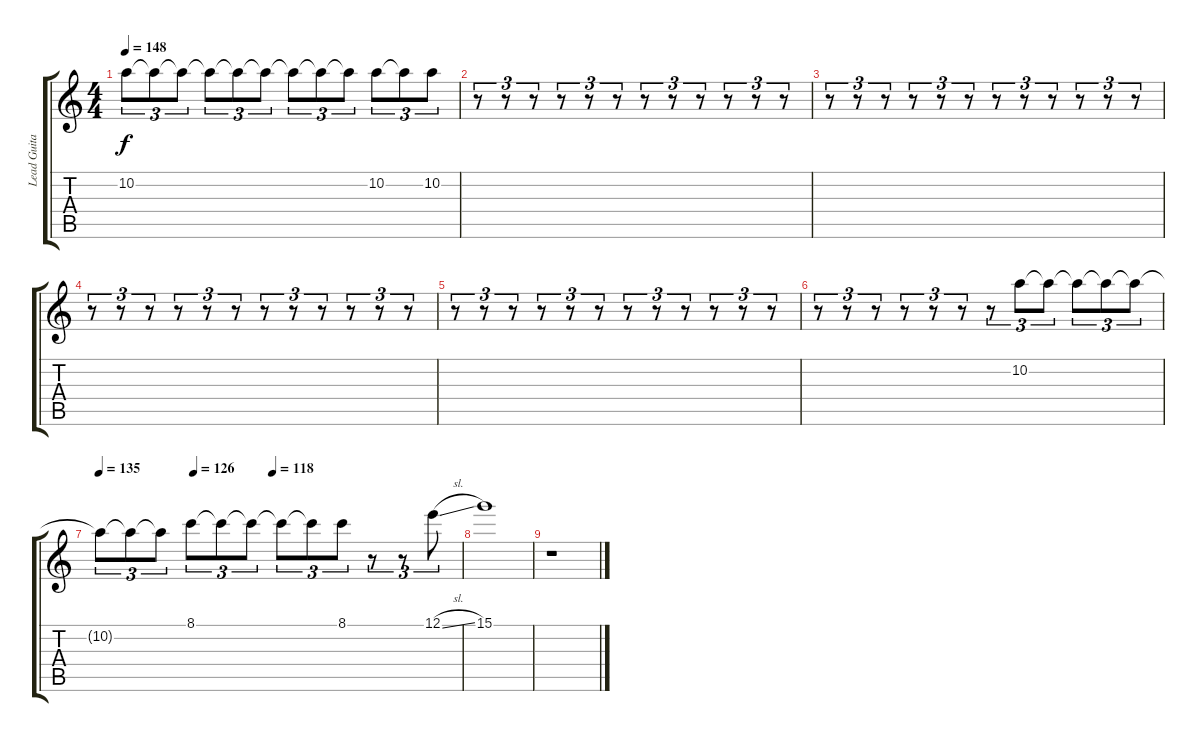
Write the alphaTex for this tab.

\track ("Lead Guitar" "Lead Guita") {instrument overdrivenguitar}
\staff {score tabs}
\tuning (E4 B3 G3 D3 A2 E2) {hide}
\ts (4 4)
\tempo 148
\clef g2
\ks c
10.2.8{tu (3 2) dy f} 10.2{t}.8{tu (3 2)} 10.2{t}.8{tu (3 2)} 10.2{t}.8{tu (3 2)} 10.2{t}.8{tu (3 2)} 10.2{t}.8{tu (3 2)} 10.2{t}.8{tu (3 2)} 10.2{t}.8{tu (3 2)} 10.2{t}.8{tu (3 2)} 10.2.8{tu (3 2)} 10.2{t}.8{tu (3 2)} 10.2.8{tu (3 2)} |
r.8{tu (3 2)} r.8{tu (3 2)} r.8{tu (3 2)} r.8{tu (3 2)} r.8{tu (3 2)} r.8{tu (3 2)} r.8{tu (3 2)} r.8{tu (3 2)} r.8{tu (3 2)} r.8{tu (3 2)} r.8{tu (3 2)} r.8{tu (3 2)} |
r.8{tu (3 2)} r.8{tu (3 2)} r.8{tu (3 2)} r.8{tu (3 2)} r.8{tu (3 2)} r.8{tu (3 2)} r.8{tu (3 2)} r.8{tu (3 2)} r.8{tu (3 2)} r.8{tu (3 2)} r.8{tu (3 2)} r.8{tu (3 2)} |
r.8{tu (3 2)} r.8{tu (3 2)} r.8{tu (3 2)} r.8{tu (3 2)} r.8{tu (3 2)} r.8{tu (3 2)} r.8{tu (3 2)} r.8{tu (3 2)} r.8{tu (3 2)} r.8{tu (3 2)} r.8{tu (3 2)} r.8{tu (3 2)} |
r.8{tu (3 2)} r.8{tu (3 2)} r.8{tu (3 2)} r.8{tu (3 2)} r.8{tu (3 2)} r.8{tu (3 2)} r.8{tu (3 2)} r.8{tu (3 2)} r.8{tu (3 2)} r.8{tu (3 2)} r.8{tu (3 2)} r.8{tu (3 2)} |
r.8{tu (3 2)} r.8{tu (3 2)} r.8{tu (3 2)} r.8{tu (3 2)} r.8{tu (3 2)} r.8{tu (3 2)} r.8{tu (3 2)} 10.2.8{tu (3 2)} 10.2{t}.8{tu (3 2)} 10.2{t}.8{tu (3 2)} 10.2{t}.8{tu (3 2)} 10.2{t}.8{tu (3 2)} |
\tempo 135
\tempo (126 0.2604166666666667)
\tempo (118 0.4791666666666667)
10.2{t}.8{tu (3 2)} 10.2{t}.8{tu (3 2)} 10.2{t}.8{tu (3 2)} 8.1.8{tu (3 2)} 8.1{t}.8{tu (3 2)} 8.1{t}.8{tu (3 2)} 8.1{t}.8{tu (3 2)} 8.1{t}.8{tu (3 2)} 8.1.8{tu (3 2)} r.8{tu (3 2)} r.8{tu (3 2)} 12.1{sl}.8{tu (3 2)} |
15.1.1 |
r.1
